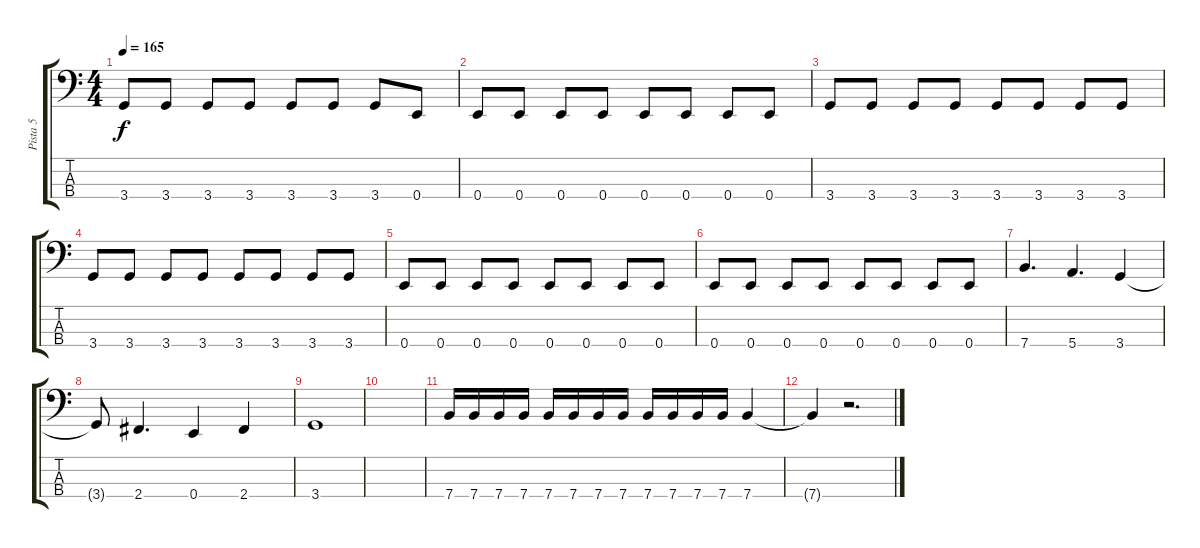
\track ("Pista 5" "Pista 5") {instrument electricbassfinger}
\staff {score tabs}
\tuning (G2 D2 A1 E1) {hide}
\ts (4 4)
\tempo 165
\clef f4
\ks c
3.4.8{dy f} 3.4.8 3.4.8 3.4.8 3.4.8 3.4.8 3.4.8 0.4.8 |
0.4.8 0.4.8 0.4.8 0.4.8 0.4.8 0.4.8 0.4.8 0.4.8 |
3.4.8 3.4.8 3.4.8 3.4.8 3.4.8 3.4.8 3.4.8 3.4.8 |
3.4.8 3.4.8 3.4.8 3.4.8 3.4.8 3.4.8 3.4.8 3.4.8 |
0.4.8 0.4.8 0.4.8 0.4.8 0.4.8 0.4.8 0.4.8 0.4.8 |
0.4.8 0.4.8 0.4.8 0.4.8 0.4.8 0.4.8 0.4.8 0.4.8 |
7.4.4{d} 5.4.4{d} 3.4.4 |
3.4{t}.8 2.4.4{d} 0.4.4 2.4.4 |
3.4.1 |
|
7.4.16 7.4.16 7.4.16 7.4.16 7.4.16 7.4.16 7.4.16 7.4.16 7.4.16 7.4.16 7.4.16 7.4.16 7.4.4 |
7.4{t}.4 r.2{d}
